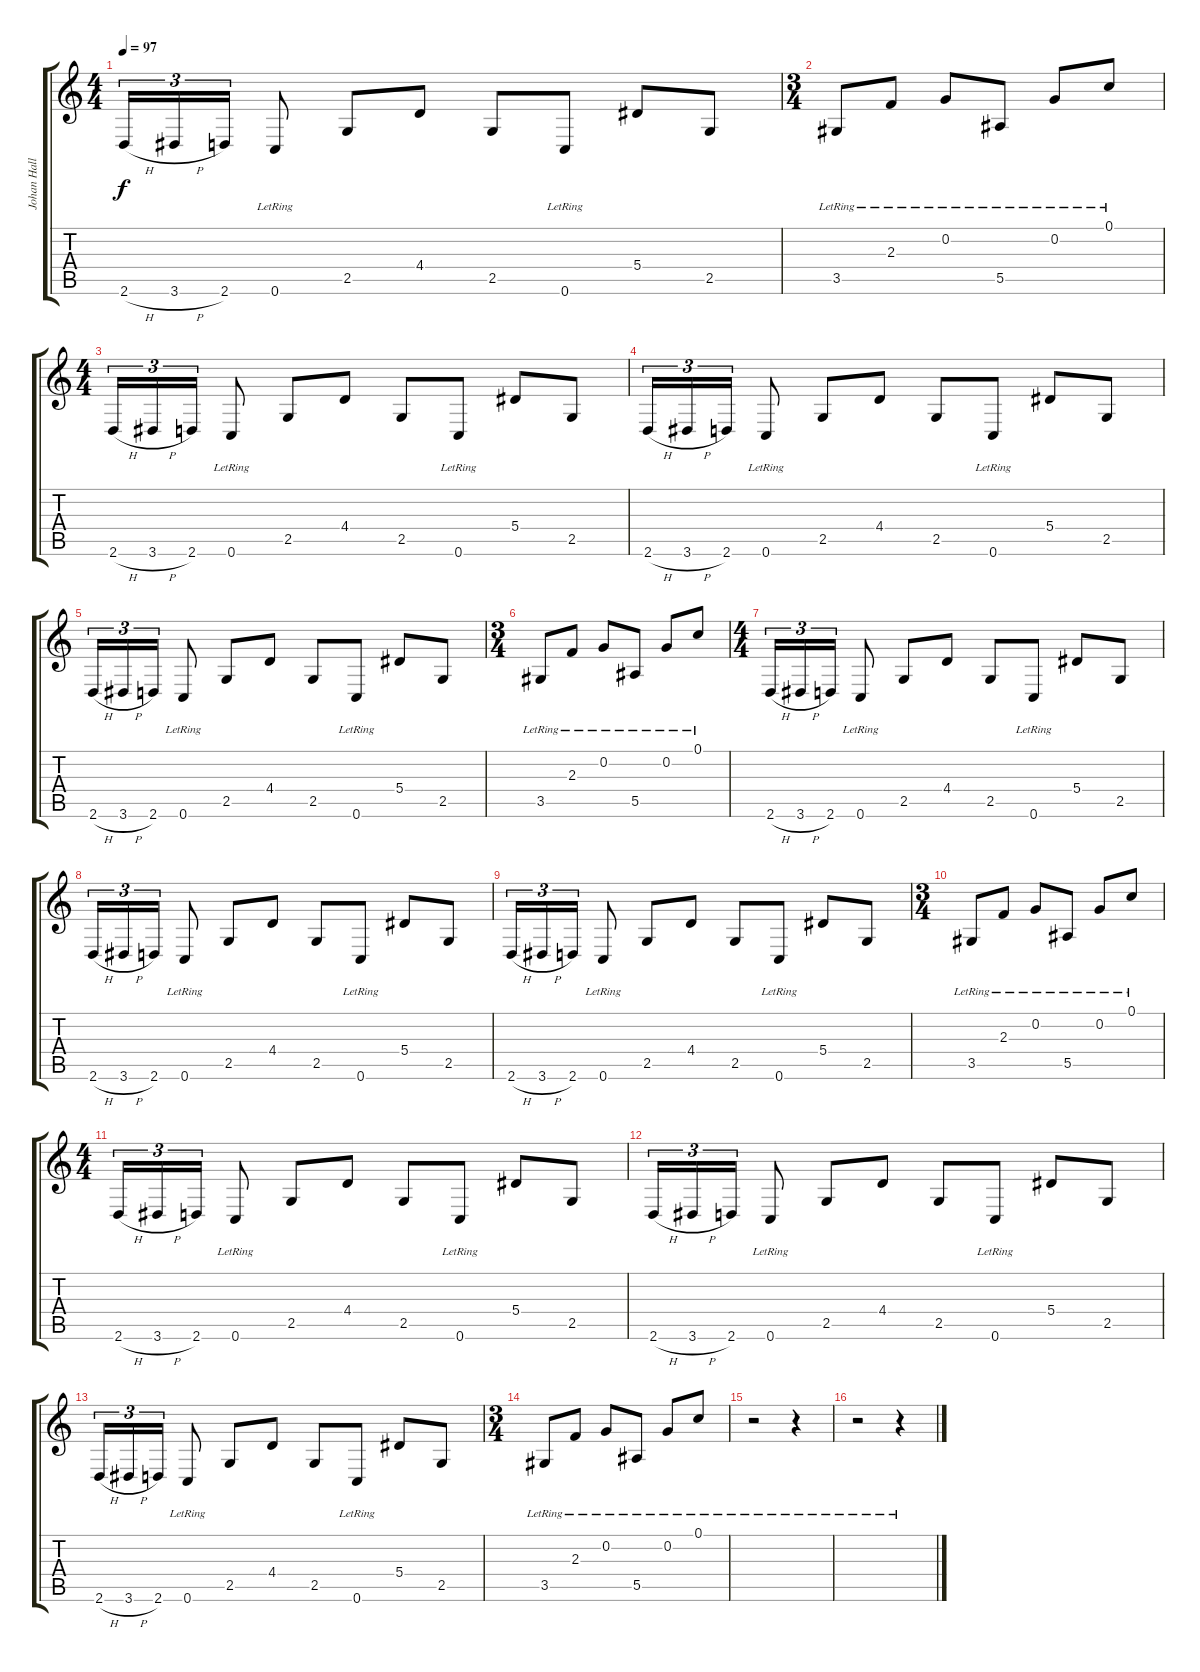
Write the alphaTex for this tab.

\track ("Johan Hallgreen (Clean)" "Johan Hall") {instrument acousticguitarsteel}
\staff {score tabs}
\tuning (C4 G3 Eb3 Bb2 F2 C2) {hide}
\ts (4 4)
\tempo 97
\clef g2
\ks c
2.6{h}.16{tu (3 2) dy f} 3.6{h}.16{tu (3 2)} 2.6.16{tu (3 2)} 0.6{lr}.8 2.5.8 4.4.8 2.5.8 0.6{lr}.8 5.4.8 2.5.8 |
\ts (3 4)
3.5{lr}.8 2.3{lr}.8 0.2{lr}.8 5.5{lr}.8 0.2{lr}.8 0.1{lr}.8 |
\ts (4 4)
2.6{h}.16{tu (3 2)} 3.6{h}.16{tu (3 2)} 2.6.16{tu (3 2)} 0.6{lr}.8 2.5.8 4.4.8 2.5.8 0.6{lr}.8 5.4.8 2.5.8 |
2.6{h}.16{tu (3 2)} 3.6{h}.16{tu (3 2)} 2.6.16{tu (3 2)} 0.6{lr}.8 2.5.8 4.4.8 2.5.8 0.6{lr}.8 5.4.8 2.5.8 |
2.6{h}.16{tu (3 2)} 3.6{h}.16{tu (3 2)} 2.6.16{tu (3 2)} 0.6{lr}.8 2.5.8 4.4.8 2.5.8 0.6{lr}.8 5.4.8 2.5.8 |
\ts (3 4)
3.5{lr}.8 2.3{lr}.8 0.2{lr}.8 5.5{lr}.8 0.2{lr}.8 0.1{lr}.8 |
\ts (4 4)
2.6{h}.16{tu (3 2)} 3.6{h}.16{tu (3 2)} 2.6.16{tu (3 2)} 0.6{lr}.8 2.5.8 4.4.8 2.5.8 0.6{lr}.8 5.4.8 2.5.8 |
2.6{h}.16{tu (3 2)} 3.6{h}.16{tu (3 2)} 2.6.16{tu (3 2)} 0.6{lr}.8 2.5.8 4.4.8 2.5.8 0.6{lr}.8 5.4.8 2.5.8 |
2.6{h}.16{tu (3 2)} 3.6{h}.16{tu (3 2)} 2.6.16{tu (3 2)} 0.6{lr}.8 2.5.8 4.4.8 2.5.8 0.6{lr}.8 5.4.8 2.5.8 |
\ts (3 4)
3.5{lr}.8 2.3{lr}.8 0.2{lr}.8 5.5{lr}.8 0.2{lr}.8 0.1{lr}.8 |
\ts (4 4)
2.6{h}.16{tu (3 2)} 3.6{h}.16{tu (3 2)} 2.6.16{tu (3 2)} 0.6{lr}.8 2.5.8 4.4.8 2.5.8 0.6{lr}.8 5.4.8 2.5.8 |
2.6{h}.16{tu (3 2)} 3.6{h}.16{tu (3 2)} 2.6.16{tu (3 2)} 0.6{lr}.8 2.5.8 4.4.8 2.5.8 0.6{lr}.8 5.4.8 2.5.8 |
2.6{h}.16{tu (3 2)} 3.6{h}.16{tu (3 2)} 2.6.16{tu (3 2)} 0.6{lr}.8 2.5.8 4.4.8 2.5.8 0.6{lr}.8 5.4.8 2.5.8 |
\ts (3 4)
3.5{lr}.8 2.3{lr}.8 0.2{lr}.8 5.5{lr}.8 0.2{lr}.8 0.1{lr}.8 |
r.2 r.4 |
r.2 r.4
